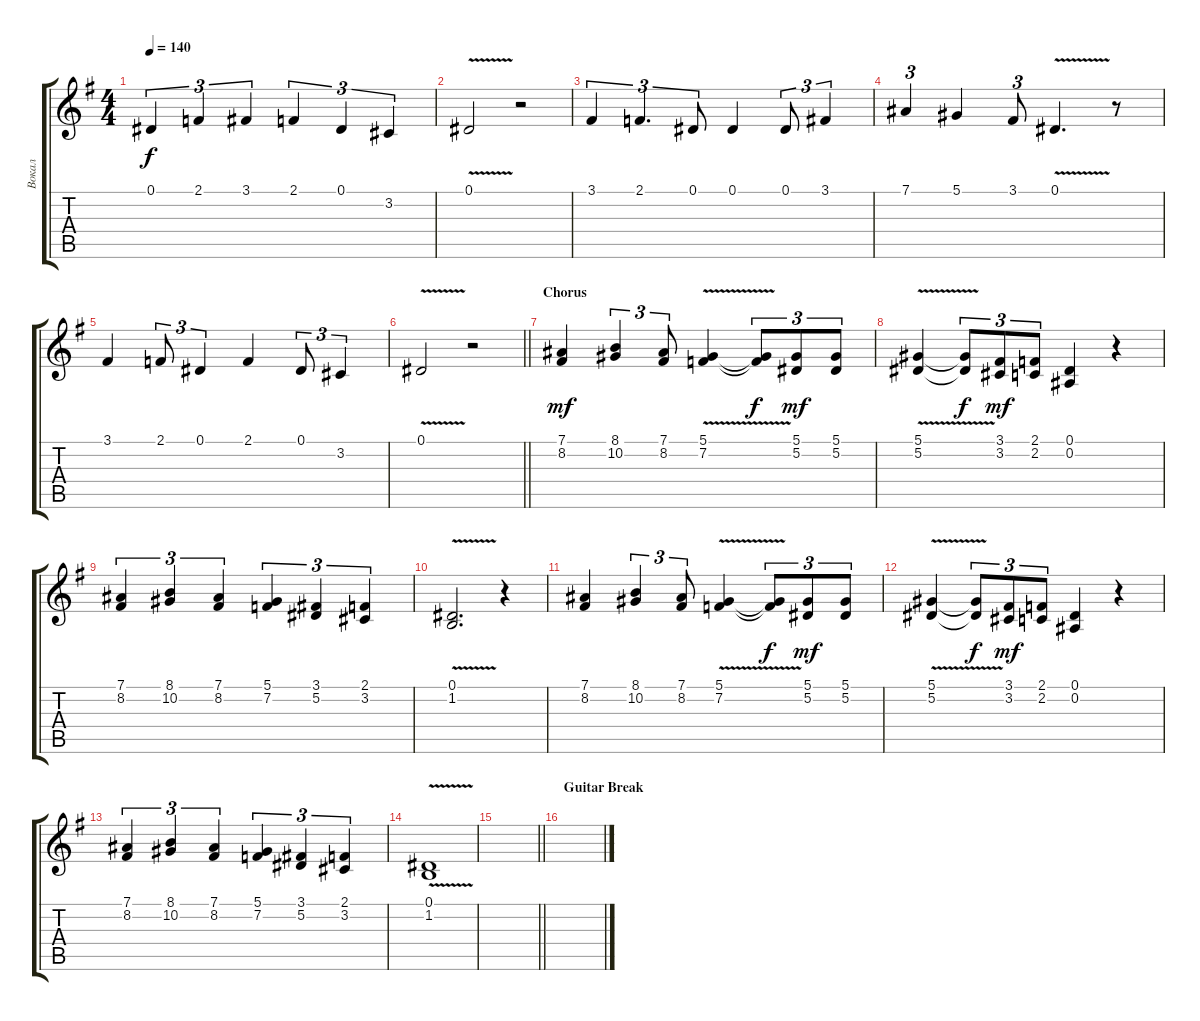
\track ("Вокал" "Вокал") {instrument trumpet}
\staff {score tabs}
\tuning (Eb4 Bb3 Gb3 Db3 Ab2 Eb2) {hide}
\ts (4 4)
\tempo 140
\clef g2
\ks eminor
0.1.4{tu (3 2) dy f} 2.1.4{tu (3 2)} 3.1.4{tu (3 2)} 2.1.4{tu (3 2)} 0.1.4{tu (3 2)} 3.2.4{tu (3 2)} |
0.1{v}.2 r.2 |
3.1.4{tu (3 2)} 2.1.4{d tu (3 2)} 0.1.8{tu (3 2)} 0.1.4 0.1.8{tu (3 2)} 3.1.4{tu (3 2)} |
7.1.4{tu (3 2)} 5.1.4 3.1.8{tu (3 2)} 0.1{v}.4{d} r.8 |
3.1.4 2.1.8{tu (3 2)} 0.1.4{tu (3 2)} 2.1.4 0.1.8{tu (3 2)} 3.2.4{tu (3 2)} |
\barLineRight lightlight
0.1{v}.2 r.2 |
\section ("" "Chorus")
(7.1 8.2).4{dy mf} (8.1 10.2).4{tu (3 2)} (7.1 8.2).8{tu (3 2)} (5.1{v} 7.2{v}).4 (5.1{t} 7.2{t}).8{tu (3 2) dy f} (5.1 5.2).8{tu (3 2) dy mf} (5.1 5.2).8{tu (3 2)} |
(5.1{v} 5.2{v}).4 (5.1{t} 5.2{t}).8{tu (3 2) dy f} (3.1 3.2).8{tu (3 2) dy mf} (2.1 2.2).8{tu (3 2)} (0.1 0.2).4 r.4 |
(7.1 8.2).4{tu (3 2)} (8.1 10.2).4{tu (3 2)} (7.1 8.2).4{tu (3 2)} (5.1 7.2).4{tu (3 2)} (3.1 5.2).4{tu (3 2)} (2.1 3.2).4{tu (3 2)} |
(0.1{v} 1.2).2{d} r.4 |
(7.1 8.2).4 (8.1 10.2).4{tu (3 2)} (7.1 8.2).8{tu (3 2)} (5.1{v} 7.2{v}).4 (5.1{t} 7.2{t}).8{tu (3 2) dy f} (5.1 5.2).8{tu (3 2) dy mf} (5.1 5.2).8{tu (3 2)} |
(5.1{v} 5.2).4 (5.1{t} 5.2{t}).8{tu (3 2) dy f} (3.1 3.2).8{tu (3 2) dy mf} (2.1 2.2).8{tu (3 2)} (0.1 0.2).4 r.4 |
(7.1 8.2).4{tu (3 2)} (8.1 10.2).4{tu (3 2)} (7.1 8.2).4{tu (3 2)} (5.1 7.2).4{tu (3 2)} (3.1 5.2).4{tu (3 2)} (2.1 3.2).4{tu (3 2)} |
(0.1{v} 1.2).1 |
\barLineRight lightlight
|
\section ("" "Guitar Break")
